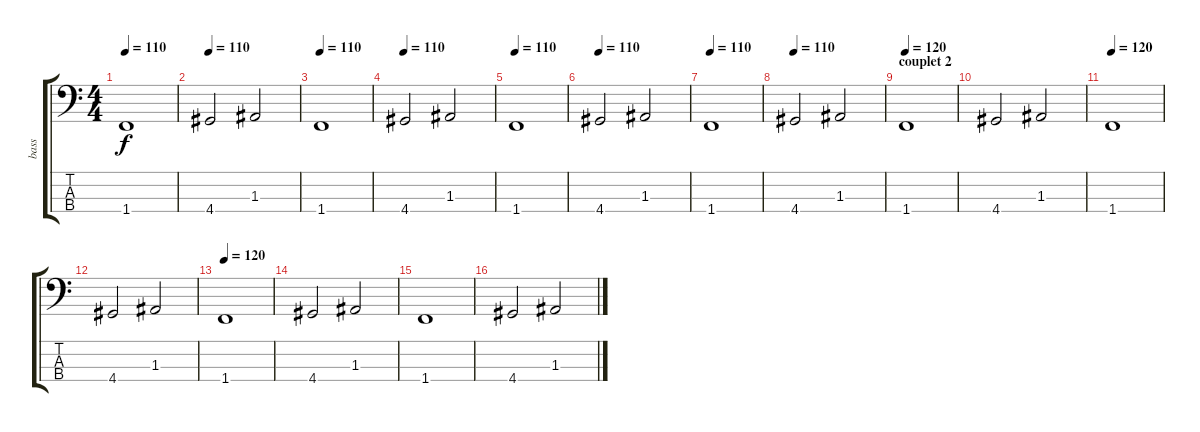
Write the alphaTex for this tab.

\track ("bass" "bass") {instrument electricbassfinger}
\staff {score tabs}
\tuning (G2 D2 A1 E1) {hide}
\ts (4 4)
\tempo 110
\clef f4
\ks c
1.4.1{dy f} |
\tempo 110
4.4.2 1.3.2 |
\tempo 110
1.4.1 |
\tempo 110
4.4.2 1.3.2 |
\tempo 110
1.4.1 |
\tempo 110
4.4.2 1.3.2 |
\tempo 110
1.4.1 |
\tempo 110
4.4.2 1.3.2 |
\section ("" "couplet 2")
\tempo 120
1.4.1 |
4.4.2 1.3.2 |
\tempo 120
1.4.1 |
4.4.2 1.3.2 |
\tempo 120
1.4.1 |
4.4.2 1.3.2 |
1.4.1 |
4.4.2 1.3.2
